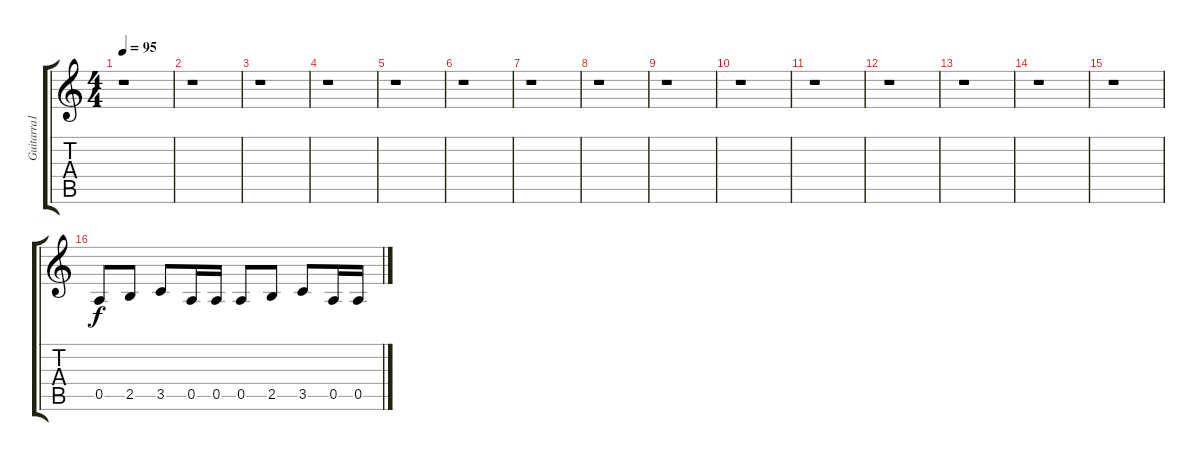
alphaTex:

\track ("Guitarra1 (Robe)" "Guitarra1 ") {instrument distortionguitar}
\staff {score tabs}
\tuning (E4 B3 G3 D3 A2 E2) {hide}
\ts (4 4)
\tempo 95
\clef g2
\ks c
r.1{dy f} |
r.1 |
r.1 |
r.1 |
r.1 |
r.1 |
r.1 |
r.1 |
r.1 |
r.1 |
r.1 |
r.1 |
r.1 |
r.1 |
r.1 |
0.5.8 2.5.8 3.5.8 0.5.16 0.5.16 0.5.8 2.5.8 3.5.8 0.5.16 0.5.16
